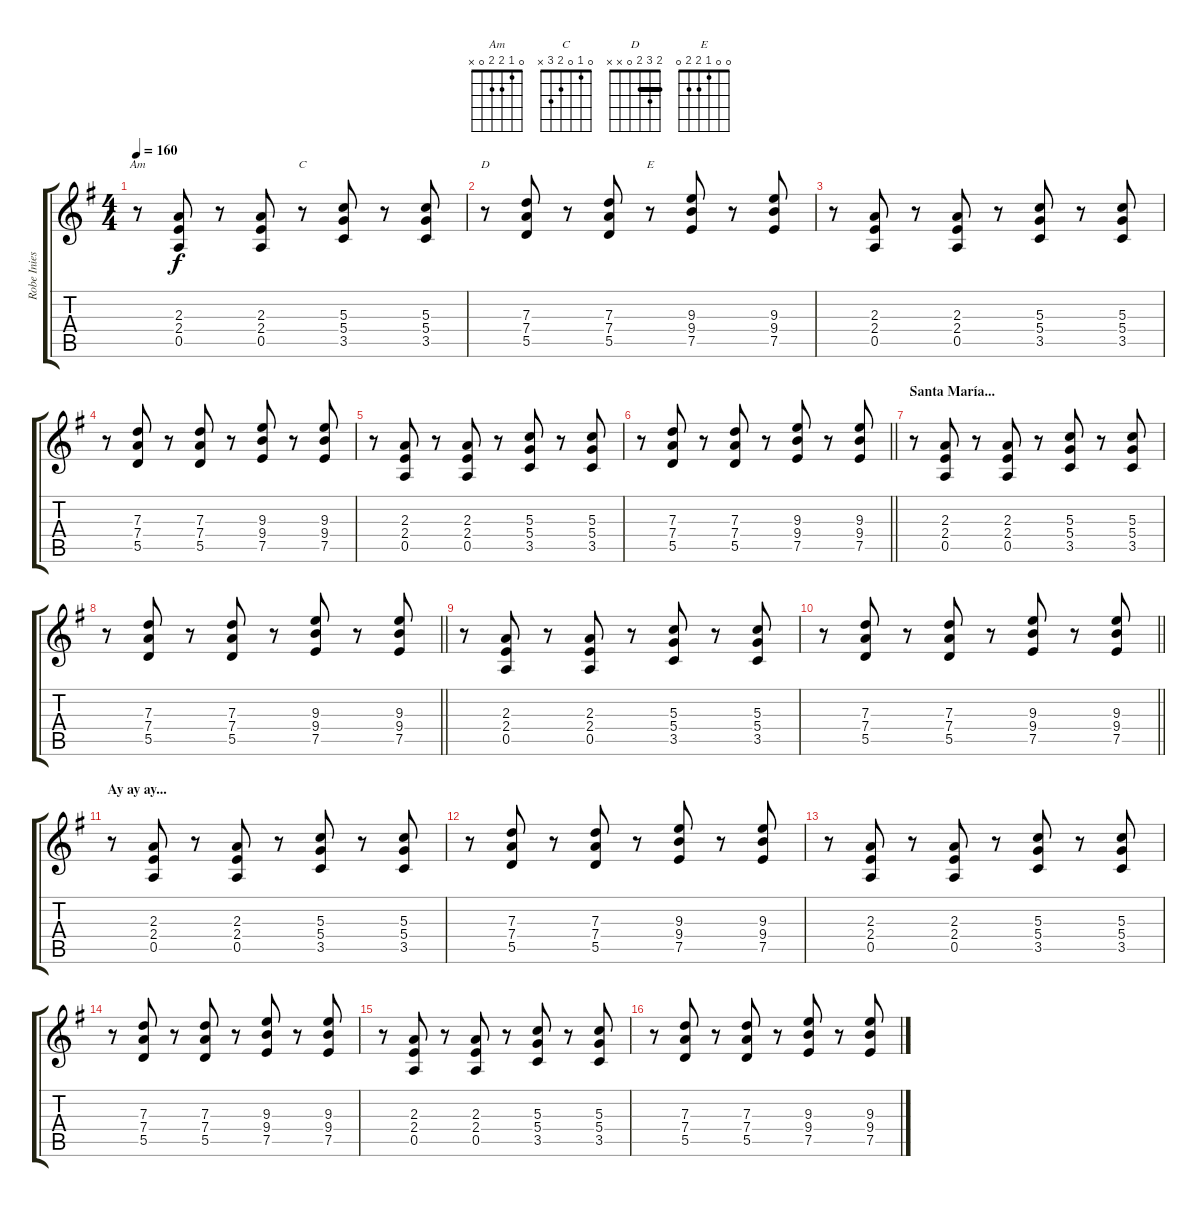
\track ("Robe Iniesta - Guitarra" "Robe Inies") {instrument distortionguitar}
\staff {score tabs}
\tuning (E4 B3 G3 D3 A2 E2) {hide}
\chord ("Am" 0 1 2 2 0 x)
\chord ("C" 0 1 0 2 3 x)
\chord ("D" 2 3 2 0 x x) {barre 2}
\chord ("E" 0 0 1 2 2 0)
\ts (4 4)
\section ("" "")
\tempo 160
\clef g2
\ks eminor
r.8{ch "Am" dy f} (2.3 2.4 0.5).8 r.8 (2.3 2.4 0.5).8 r.8{ch "C"} (5.3 5.4 3.5).8 r.8 (5.3 5.4 3.5).8 |
r.8{ch "D"} (7.3 7.4 5.5).8 r.8 (7.3 7.4 5.5).8 r.8{ch "E"} (9.3 9.4 7.5).8 r.8 (9.3 9.4 7.5).8 |
r.8 (2.3 2.4 0.5).8 r.8 (2.3 2.4 0.5).8 r.8 (5.3 5.4 3.5).8 r.8 (5.3 5.4 3.5).8 |
r.8 (7.3 7.4 5.5).8 r.8 (7.3 7.4 5.5).8 r.8 (9.3 9.4 7.5).8 r.8 (9.3 9.4 7.5).8 |
r.8 (2.3 2.4 0.5).8 r.8 (2.3 2.4 0.5).8 r.8 (5.3 5.4 3.5).8 r.8 (5.3 5.4 3.5).8 |
\barLineRight lightlight
r.8 (7.3 7.4 5.5).8 r.8 (7.3 7.4 5.5).8 r.8 (9.3 9.4 7.5).8 r.8 (9.3 9.4 7.5).8 |
\section ("" "Santa María...")
r.8 (2.3 2.4 0.5).8 r.8 (2.3 2.4 0.5).8 r.8 (5.3 5.4 3.5).8 r.8 (5.3 5.4 3.5).8 |
\barLineRight lightlight
r.8 (7.3 7.4 5.5).8 r.8 (7.3 7.4 5.5).8 r.8 (9.3 9.4 7.5).8 r.8 (9.3 9.4 7.5).8 |
r.8 (2.3 2.4 0.5).8 r.8 (2.3 2.4 0.5).8 r.8 (5.3 5.4 3.5).8 r.8 (5.3 5.4 3.5).8 |
\barLineRight lightlight
r.8 (7.3 7.4 5.5).8 r.8 (7.3 7.4 5.5).8 r.8 (9.3 9.4 7.5).8 r.8 (9.3 9.4 7.5).8 |
\section ("" "Ay ay ay...")
r.8 (2.3 2.4 0.5).8 r.8 (2.3 2.4 0.5).8 r.8 (5.3 5.4 3.5).8 r.8 (5.3 5.4 3.5).8 |
r.8 (7.3 7.4 5.5).8 r.8 (7.3 7.4 5.5).8 r.8 (9.3 9.4 7.5).8 r.8 (9.3 9.4 7.5).8 |
r.8 (2.3 2.4 0.5).8 r.8 (2.3 2.4 0.5).8 r.8 (5.3 5.4 3.5).8 r.8 (5.3 5.4 3.5).8 |
r.8 (7.3 7.4 5.5).8 r.8 (7.3 7.4 5.5).8 r.8 (9.3 9.4 7.5).8 r.8 (9.3 9.4 7.5).8 |
r.8 (2.3 2.4 0.5).8 r.8 (2.3 2.4 0.5).8 r.8 (5.3 5.4 3.5).8 r.8 (5.3 5.4 3.5).8 |
r.8 (7.3 7.4 5.5).8 r.8 (7.3 7.4 5.5).8 r.8 (9.3 9.4 7.5).8 r.8 (9.3 9.4 7.5).8
